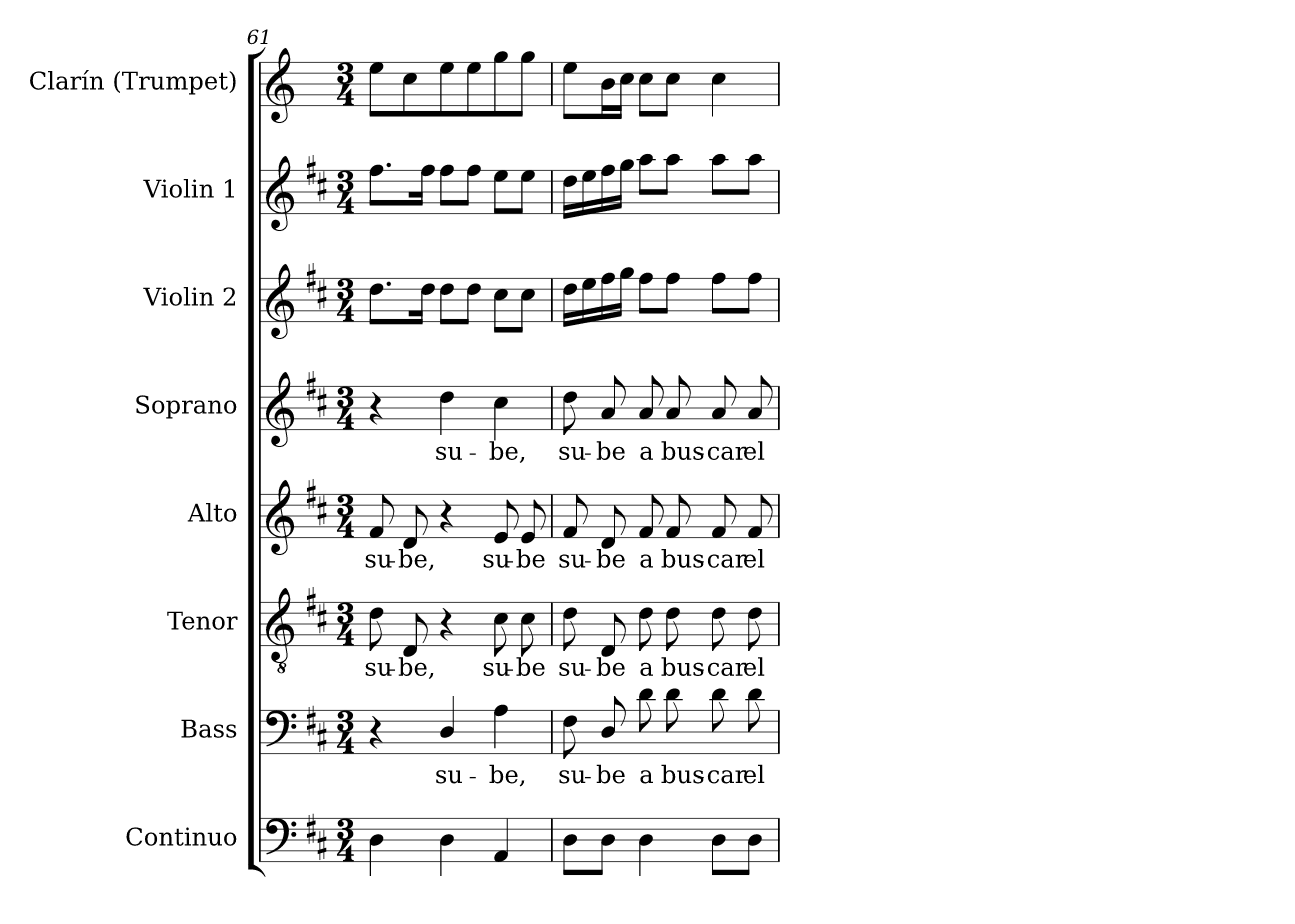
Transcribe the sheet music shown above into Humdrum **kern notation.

**kern	**kern	**text	**kern	**text	**kern	**text	**kern	**text	**kern	**kern	**kern
*part8	*part7	*part7	*part6	*part6	*part5	*part5	*part4	*part4	*part3	*part2	*part1
*staff8	*staff7	*staff7	*staff6	*staff6	*staff5	*staff5	*staff4	*staff4	*staff3	*staff2	*staff1
*I"Continuo	*I"Bass	*	*I"Tenor	*	*I"Alto	*	*I"Soprano	*	*I"Violin 2	*I"Violin 1	*I"Clarín (Trumpet)
*I'Cont.	*I'B.	*	*I'T.	*	*I'A.	*	*I'S.	*	*I'Vln. 2	*I'Vln. 1	*I'Tpt.
*clefF4	*clefF4	*	*clefGv2	*	*clefG2	*	*clefG2	*	*clefG2	*clefG2	*clefG2
*	*	*	*ITrd7c12	*	*	*	*	*	*	*	*ITrd-1c-2
*k[f#c#]	*k[f#c#]	*	*k[f#c#]	*	*k[f#c#]	*	*k[f#c#]	*	*k[f#c#]	*k[f#c#]	*k[f#c#]
*D:	*D:	*	*D:	*	*D:	*	*D:	*	*D:	*D:	*D:
*M3/4	*M3/4	*	*M3/4	*	*M3/4	*	*M3/4	*	*M3/4	*M3/4	*M3/4
=61	=61	=61	=61	=61	=61	=61	=61	=61	=61	=61	=61
!	!	!	!	!LO:LY:b:color=#000000	!	!	!	!	!	!	!
!	!	!	!	!	!	!LO:LY:b:color=#000000	!	!	!	!	!
4Di\	4r	.	8Di\	su-	8f#i/	su-	4r	.	8.ddi\L	8.ff#i\L	8ff#i\L
!	!	!	!	!LO:LY:b:color=#000000	!	!	!	!	!	!	!
!	!	!	!	!	!	!LO:LY:b:color=#000000	!	!	!	!	!
.	.	.	8DDi/	-be,	8di/	-be,	.	.	.	.	8ddi\
.	.	.	.	.	.	.	.	.	16ddi\Jk	16ff#i\Jk	.
!	!	!LO:LY:b:color=#000000	!	!	!	!	!	!	!	!	!
!	!	!	!	!	!	!	!	!LO:LY:b:color=#000000	!	!	!
4Di\	4Di/	su-	4r	.	4r	.	4ddi\	su-	8ddi\L	8ff#i\L	8ff#i\
.	.	.	.	.	.	.	.	.	8ddi\J	8ff#i\J	8ff#i\
!	!	!LO:LY:b:color=#000000	!	!	!	!	!	!	!	!	!
!	!	!	!	!LO:LY:b:color=#000000	!	!	!	!	!	!	!
!	!	!	!	!	!	!LO:LY:b:color=#000000	!	!	!	!	!
!	!	!	!	!	!	!	!	!LO:LY:b:color=#000000	!	!	!
4AAi/	4Ai\	-be,	8C#i\	su-	8ei/	su-	4cc#i\	-be,	8cc#i\L	8eei\L	8aai\
!	!	!	!	!LO:LY:b:color=#000000	!	!	!	!	!	!	!
!	!	!	!	!	!	!LO:LY:b:color=#000000	!	!	!	!	!
.	.	.	8C#i\	-be	8ei/	-be	.	.	8cc#i\J	8eei\J	8aai\J
!!LO:PB:g=z
=62	=62	=62	=62	=62	=62	=62	=62	=62	=62	=62	=62
!	!	!LO:LY:b:color=#000000	!	!	!	!	!	!	!	!	!
!	!	!	!	!LO:LY:b:color=#000000	!	!	!	!	!	!	!
!	!	!	!	!	!	!LO:LY:b:color=#000000	!	!	!	!	!
!	!	!	!	!	!	!	!	!LO:LY:b:color=#000000	!	!	!
8Di\L	8F#i\	su-	8Di\	su-	8f#i/	su-	8ddi\	su-	16ddi\LL	16ddi\LL	8ff#i\L
.	.	.	.	.	.	.	.	.	16eei\	16eei\	.
!	!	!LO:LY:b:color=#000000	!	!	!	!	!	!	!	!	!
!	!	!	!	!LO:LY:b:color=#000000	!	!	!	!	!	!	!
!	!	!	!	!	!	!LO:LY:b:color=#000000	!	!	!	!	!
!	!	!	!	!	!	!	!	!LO:LY:b:color=#000000	!	!	!
8Di\J	8Di/	-be	8DDi/	-be	8di/	-be	8ai/	-be	16ff#i\	16ff#i\	16cc#i\L
.	.	.	.	.	.	.	.	.	16ggi\JJ	16ggi\JJ	16ddi\JJ
!	!	!LO:LY:b:color=#000000	!	!	!	!	!	!	!	!	!
!	!	!	!	!LO:LY:b:color=#000000	!	!	!	!	!	!	!
!	!	!	!	!	!	!LO:LY:b:color=#000000	!	!	!	!	!
!	!	!	!	!	!	!	!	!LO:LY:b:color=#000000	!	!	!
4Di\	8di\	a	8Di\	a	8f#i/	a	8ai/	a	8ff#i\L	8aai\L	8ddi\L
!	!	!LO:LY:b:color=#000000	!	!	!	!	!	!	!	!	!
!	!	!	!	!LO:LY:b:color=#000000	!	!	!	!	!	!	!
!	!	!	!	!	!	!LO:LY:b:color=#000000	!	!	!	!	!
!	!	!	!	!	!	!	!	!LO:LY:b:color=#000000	!	!	!
.	8di\	bus-	8Di\	bus-	8f#i/	bus-	8ai/	bus-	8ff#i\J	8aai\J	8ddi\J
!	!	!LO:LY:b:color=#000000	!	!	!	!	!	!	!	!	!
!	!	!	!	!LO:LY:b:color=#000000	!	!	!	!	!	!	!
!	!	!	!	!	!	!LO:LY:b:color=#000000	!	!	!	!	!
!	!	!	!	!	!	!	!	!LO:LY:b:color=#000000	!	!	!
8Di\L	8di\	-car	8Di\	-car	8f#i/	-car	8ai/	-car	8ff#i\L	8aai\L	4ddi\
!	!	!LO:LY:b:color=#000000	!	!	!	!	!	!	!	!	!
!	!	!	!	!LO:LY:b:color=#000000	!	!	!	!	!	!	!
!	!	!	!	!	!	!LO:LY:b:color=#000000	!	!	!	!	!
!	!	!	!	!	!	!	!	!LO:LY:b:color=#000000	!	!	!
8Di\J	8di\	el	8Di\	el	8f#i/	el	8ai/	el	8ff#i\J	8aai\J	.
=	=	=	=	=	=	=	=	=	=	=	=
*-	*-	*-	*-	*-	*-	*-	*-	*-	*-	*-	*-
